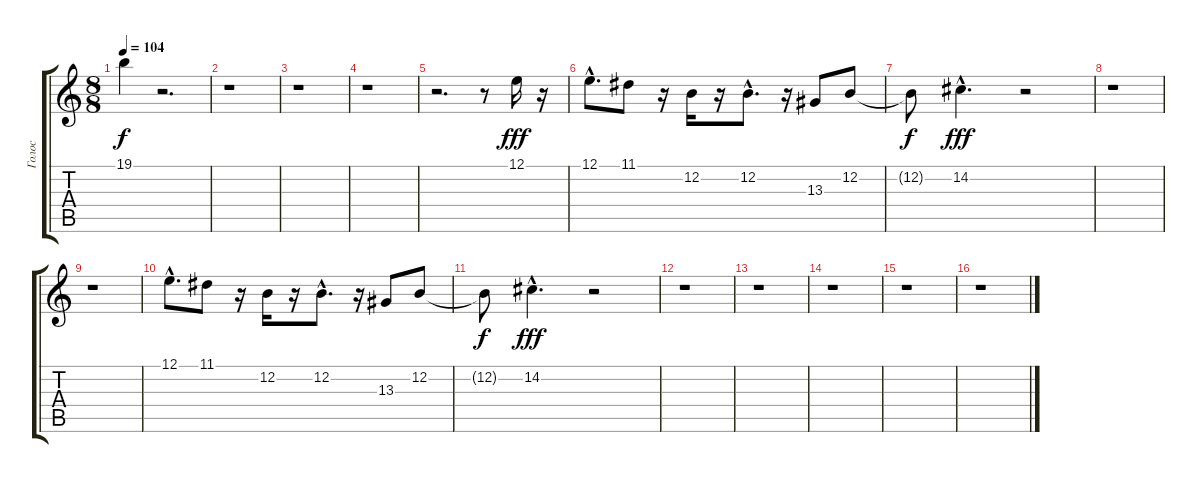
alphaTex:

\track ("Голос" "Голос") {instrument synthvoice}
\staff {score tabs}
\tuning (E4 B3 G3 D3 A2 E2) {hide}
\ts (8 8)
\tempo 104
\clef g2
\ks c
19.1{t}.4{dy f} r.2{d} |
r.1 |
r.1 |
r.1 |
r.2{d} r.8 12.1.16{dy fff} r.16 |
12.1{hac}.8{d} 11.1.8 r.16 12.2.16 r.16 12.2{hac}.8{d} r.16 13.3.8 12.2.8 |
12.2{t}.8{dy f} 14.2{hac}.4{d dy fff} r.2 |
r.1 |
r.1 |
12.1{hac}.8{d} 11.1.8 r.16 12.2.16 r.16 12.2{hac}.8{d} r.16 13.3.8 12.2.8 |
12.2{t}.8{dy f} 14.2{hac}.4{d dy fff} r.2 |
r.1 |
r.1 |
r.1 |
r.1 |
r.1
